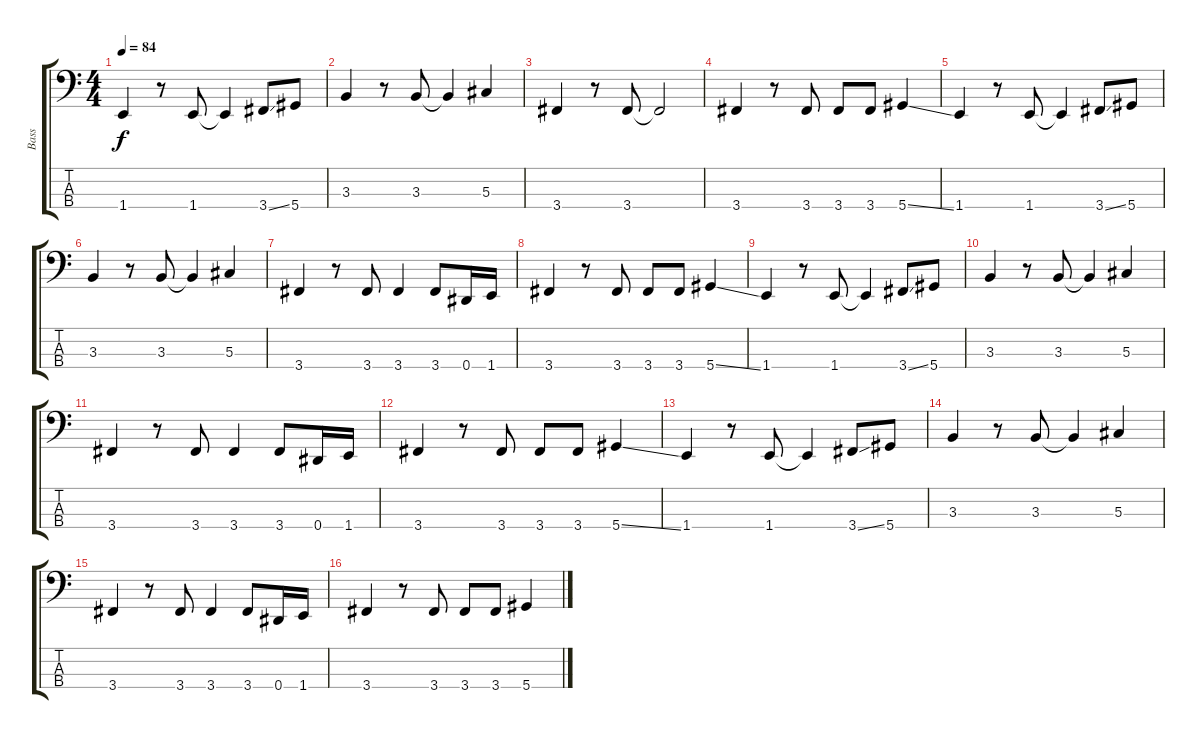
\track ("Bass" "Bass") {instrument electricbasspick}
\staff {score tabs}
\tuning (Gb2 Db2 Ab1 Eb1) {hide}
\ts (4 4)
\tempo 84
\clef f4
\ks c
1.4.4{dy f} r.8 1.4.8 1.4{t}.4 3.4{ss}.8 5.4.8 |
3.3.4 r.8 3.3.8 3.3{t}.4 5.3.4 |
3.4.4 r.8 3.4.8 3.4{t}.2 |
3.4.4 r.8 3.4.8 3.4.8 3.4.8 5.4{ss}.4 |
1.4.4 r.8 1.4.8 1.4{t}.4 3.4{ss}.8 5.4.8 |
3.3.4 r.8 3.3.8 3.3{t}.4 5.3.4 |
3.4.4 r.8 3.4.8 3.4.4 3.4.8 0.4.16 1.4.16 |
3.4.4 r.8 3.4.8 3.4.8 3.4.8 5.4{ss}.4 |
1.4.4 r.8 1.4.8 1.4{t}.4 3.4{ss}.8 5.4.8 |
3.3.4 r.8 3.3.8 3.3{t}.4 5.3.4 |
3.4.4 r.8 3.4.8 3.4.4 3.4.8 0.4.16 1.4.16 |
3.4.4 r.8 3.4.8 3.4.8 3.4.8 5.4{ss}.4 |
1.4.4 r.8 1.4.8 1.4{t}.4 3.4{ss}.8 5.4.8 |
3.3.4 r.8 3.3.8 3.3{t}.4 5.3.4 |
3.4.4 r.8 3.4.8 3.4.4 3.4.8 0.4.16 1.4.16 |
3.4.4 r.8 3.4.8 3.4.8 3.4.8 5.4{ss}.4
